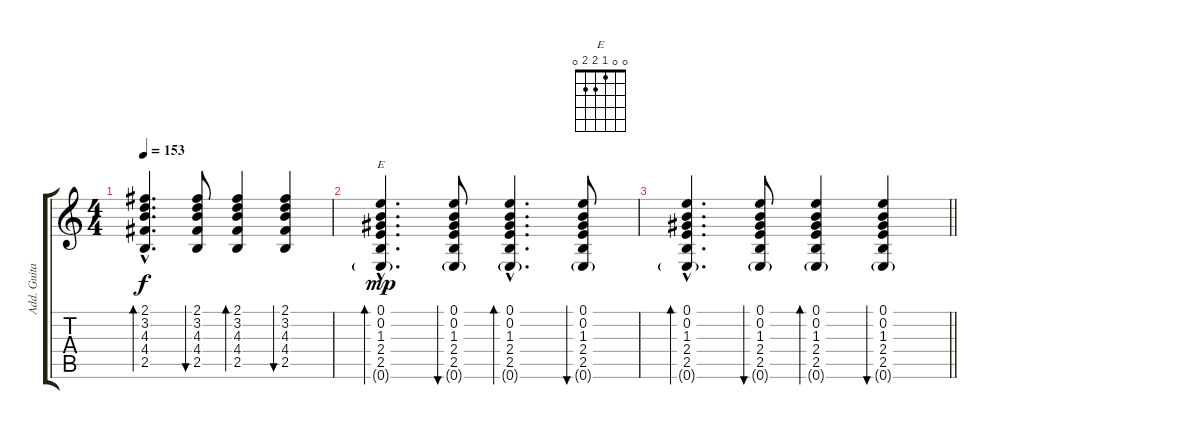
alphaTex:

\track ("Add. Guitar 2" "Add. Guita") {instrument distortionguitar}
\staff {score tabs}
\tuning (E4 B3 G3 D3 A2 E2) {hide}
\chord ("E" 0 0 1 2 2 0)
\ts (4 4)
\tempo 153
\clef g2
\ks c
(2.1{hac} 3.2{hac} 4.3{hac} 4.4{hac} 2.5{hac}).4{d bd 60 dy f} (2.1 3.2 4.3 4.4 2.5).8{bu 60} (2.1 3.2 4.3 4.4 2.5).4{bd 60} (2.1 3.2 4.3 4.4 2.5).4{bu 60} |
(0.1{hac} 0.2{hac} 1.3{hac} 2.4{hac} 2.5{hac} 0.6{g hac}).4{d bd 60 ch "E" dy mp} (0.1 0.2 1.3 2.4 2.5 0.6{g}).8{bu 60} (0.1{hac} 0.2{hac} 1.3{hac} 2.4{hac} 2.5{hac} 0.6{g hac}).4{d bd 60} (0.1 0.2 1.3 2.4 2.5 0.6{g}).8{bu 60} |
\barLineRight lightlight
(0.1{hac} 0.2{hac} 1.3{hac} 2.4{hac} 2.5{hac} 0.6{g hac}).4{d bd 60} (0.1 0.2 1.3 2.4 2.5 0.6{g}).8{bu 60} (0.1 0.2 1.3 2.4 2.5 0.6{g}).4{bd 60} (0.1 0.2 1.3 2.4 2.5 0.6{g}).4{bu 60}
